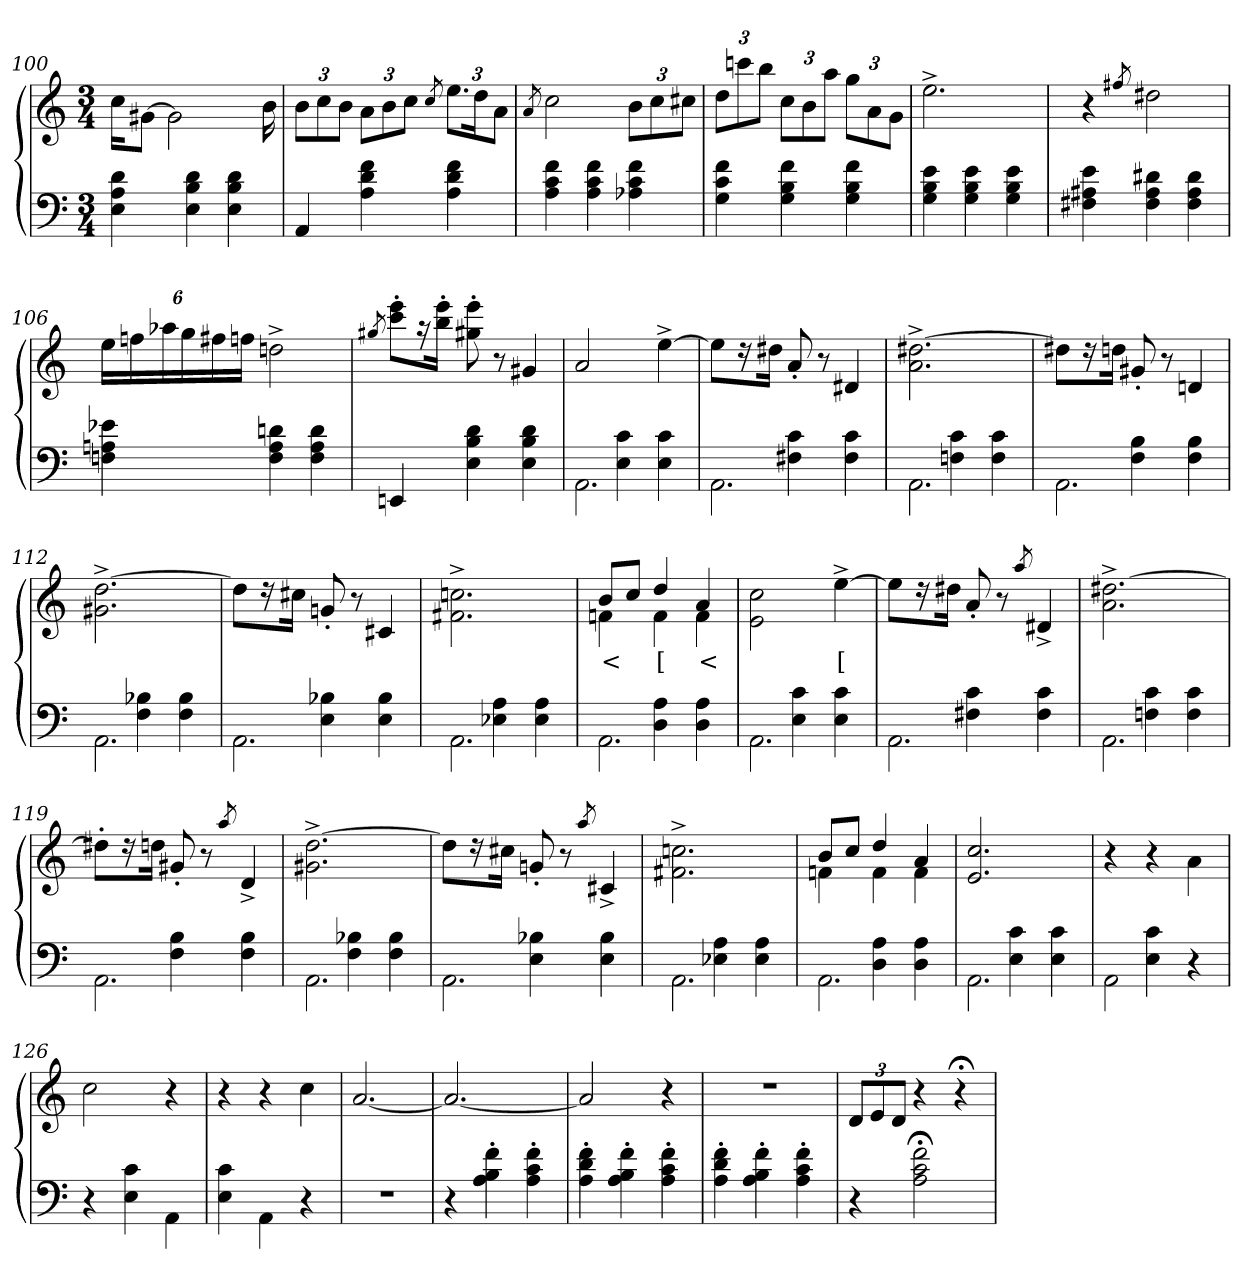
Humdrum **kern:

**kern	**kern	**text
*part2	*part1	*part1
*staff2	*staff1	*staff1
*clefF4	*clefG2	*
*k[]	*k[]	*
*M3/4	*M3/4	*
=100	=100	=100
4d 4A 4E	16cc\KL	.
.	[8g#XJ	.
.	2g#\]	.
4d 4B 4E	.	.
4d 4B 4E	.	.
.	16b	.
=101	=101	=101
4AA	12bL	.
.	12cc	.
.	12bJ	.
4f 4d 4A	12aL	.
.	12b	.
.	12ccJ	.
.	8qcc/	.
4f 4d 4A	12.eeL	.
.	24dd	.
.	12aJ	.
=102	=102	=102
.	8qa/	.
4f 4c 4A	2cc	.
4f 4c 4A	.	.
4f 4c 4A-X	12bL	.
.	12cc	.
.	12cc#XJ	.
=103	=103	=103
4f 4c 4G	12ddL	.
.	12cccn	.
.	12bbJ	.
4f 4B 4G	12ccL	.
.	12b	.
.	12aaJ	.
4f 4B 4G	12ggL	.
.	12a	.
.	12gJ	.
=104	=104	=104
4e 4B 4G	2.ee^>	.
4e 4B 4G	.	.
4e 4B 4G	.	.
=105	=105	=105
4e 4A#X 4F#X	4r	.
.	8qff#X/	.
4d#X 4A# 4F#	2dd#X	.
4d# 4A# 4F#	.	.
=106	=106	=106
4e-X 4An 4Fn	24eeLL	.
.	24ffn	.
.	24aa-X	.
.	24gg	.
.	24ff#X	.
.	24ffnJJ	.
4dn 4A 4F	2ddn^>	.
4d 4A 4F	.	.
=107	=107	=107
.	8qgg#X/	.
4EEn	8eee'> 8ccc'>L	.
.	16r	.
.	16eee'> 16bb'>Jk	.
4d 4B 4E	8eee'> 8gg#'>	.
.	8r	.
4d 4B 4E	4g#	.
=108	=108	=108
*^	*	*
4ryy	2.AA	2a	.
4c\ 4E\	.	.	.
4c\ 4E\	.	[4ee^>	.
=109	=109	=109	=109
4ryy	2.AA	8eeL]	.
.	.	16r	.
.	.	16dd#XJ	.
4c\ 4F#X\	.	8a'>	.
.	.	8r	.
4c\ 4F#\	.	4d#	.
=110	=110	=110	=110
4ryy	2.AA	[2.dd#X^> 2.a^>	.
4c\ 4Fn\	.	.	.
4c\ 4F\	.	.	.
=111	=111	=111	=111
4ryy	2.AA	8dd#XL]	.
.	.	16r	.
.	.	16ddnJk	.
4B\ 4F\	.	8g#X'>	.
.	.	8r	.
4B\ 4F\	.	4dn	.
=112	=112	=112	=112
4ryy	2.AA	[2.dd^> 2.g#X^>	.
4B-X\ 4F\	.	.	.
4B-\ 4F\	.	.	.
=113	=113	=113	=113
4ryy	2.AA	8ddL]	.
.	.	16r	.
.	.	16cc#XJk	.
4B-X\ 4E\	.	8gn'>	.
.	.	8r	.
4B-\ 4E\	.	4c#	.
=114	=114	=114	=114
4ryy	2.AA	2.ccn\^> 2.f#X\^>	.
4A\ 4E-X\	.	.	.
4A\ 4E-\	.	.	.
=115	=115	=115	=115
*	*	*^	*
4ryy	2.AA	8bL	4fn	<
.	.	8ccJ	.	.
4A\ 4D\	.	4dd	4f	[
4A\ 4D\	.	4a	4f	<
*	*	*v	*v	*
=116	=116	=116	=116
4ryy	2.AA	2cc\ 2e\	.
4c\ 4E\	.	.	.
4c\ 4E\	.	[4ee^>	[
=117	=117	=117	=117
4ryy	2.AA	8eeL]	.
.	.	16r	.
.	.	16dd#XJk	.
4c\ 4F#X\	.	8a'>	.
.	.	8r	.
.	.	8qaa/	.
4c\ 4F#\	.	4d#^>	.
=118	=118	=118	=118
4ryy	2.AA	[2.dd#X^> 2.a^>	.
4c\ 4Fn\	.	.	.
4c\ 4F\	.	.	.
=119	=119	=119	=119
4ryy	2.AA	8dd#X'>L]	.
.	.	16r	.
.	.	16ddnJk	.
4B\ 4F\	.	8g#X'>	.
.	.	8r	.
.	.	8qaa/	.
4B\ 4F\	.	4d^>	.
=120	=120	=120	=120
4ryy	2.AA	[2.dd^> 2.g#X^>	.
4B-X\ 4F\	.	.	.
4B-\ 4F\	.	.	.
=121	=121	=121	=121
4ryy	2.AA	8ddL]	.
.	.	16r	.
.	.	16cc#XJk	.
4B-X\ 4E\	.	8gn'>	.
.	.	8r	.
.	.	8qaa/	.
4B-\ 4E\	.	4c#^>	.
=122	=122	=122	=122
4ryy	2.AA	2.ccn\^> 2.f#X\^>	.
4A\ 4E-X\	.	.	.
4A\ 4E-\	.	.	.
=123	=123	=123	=123
*	*	*^	*
4ryy	2.AA	8bL	4fn	.
.	.	8ccJ	.	.
4A\ 4D\	.	4dd	4f	.
4A\ 4D\	.	4a	4f	.
*	*	*v	*v	*
=124	=124	=124	=124
4ryy	2.AA	2.cc 2.e	.
4c\ 4E\	.	.	.
4c\ 4E\	.	.	.
=125	=125	=125	=125
4ryy	2AA	4r	.
4c\ 4E\	.	4r	.
4r	4ryy	4a\	.
*v	*v	*	*
=126	=126	=126
4r	2cc	.
4c 4E	.	.
4AA\	4r	.
=127	=127	=127
4c 4E	4r	.
4AA\	4r	.
4r	4cc	.
=128	=128	=128
2.r	[2.a	.
=129	=129	=129
4r	2.a_	.
4f'> 4B'> 4A'>	.	.
4f'> 4c'> 4A'>	.	.
=130	=130	=130
4f'> 4d'> 4A'>	2a]	.
4f'> 4B'> 4A'>	.	.
4f'> 4c'> 4A'>	4r	.
=131	=131	=131
4f'> 4d'> 4A'>	2.r	.
4f'> 4B'> 4A'>	.	.
4f'> 4c'> 4A'>	.	.
=132	=132	=132
4r	12dL	.
.	12e	.
.	12dJ	.
2f;< 2c;< 2A;<	4r	.
.	4r;<	.
=	=	=
*-	*-	*-
